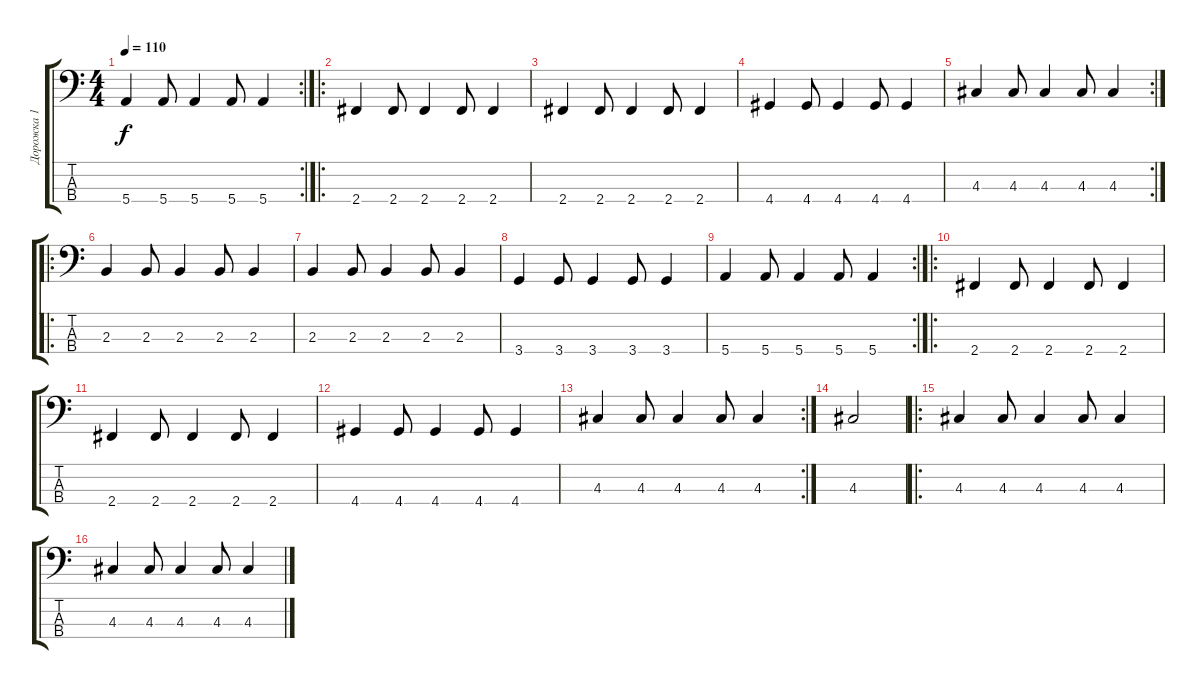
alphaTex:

\track ("Дорожка 1" "Дорожка 1") {instrument electricbasspick}
\staff {score tabs}
\tuning (G2 D2 A1 E1) {hide}
\rc 2
\ts (4 4)
\tempo 110
\clef f4
\ks c
5.4.4{dy f} 5.4.8 5.4.4 5.4.8 5.4.4 |
\ro
2.4.4 2.4.8 2.4.4 2.4.8 2.4.4 |
2.4.4 2.4.8 2.4.4 2.4.8 2.4.4 |
4.4.4 4.4.8 4.4.4 4.4.8 4.4.4 |
\rc 2
4.3.4 4.3.8 4.3.4 4.3.8 4.3.4 |
\ro
2.3.4 2.3.8 2.3.4 2.3.8 2.3.4 |
2.3.4 2.3.8 2.3.4 2.3.8 2.3.4 |
3.4.4 3.4.8 3.4.4 3.4.8 3.4.4 |
\rc 2
5.4.4 5.4.8 5.4.4 5.4.8 5.4.4 |
\ro
2.4.4 2.4.8 2.4.4 2.4.8 2.4.4 |
2.4.4 2.4.8 2.4.4 2.4.8 2.4.4 |
4.4.4 4.4.8 4.4.4 4.4.8 4.4.4 |
\rc 2
4.3.4 4.3.8 4.3.4 4.3.8 4.3.4 |
4.3.2 |
\ro
4.3.4 4.3.8 4.3.4 4.3.8 4.3.4 |
4.3.4 4.3.8 4.3.4 4.3.8 4.3.4
